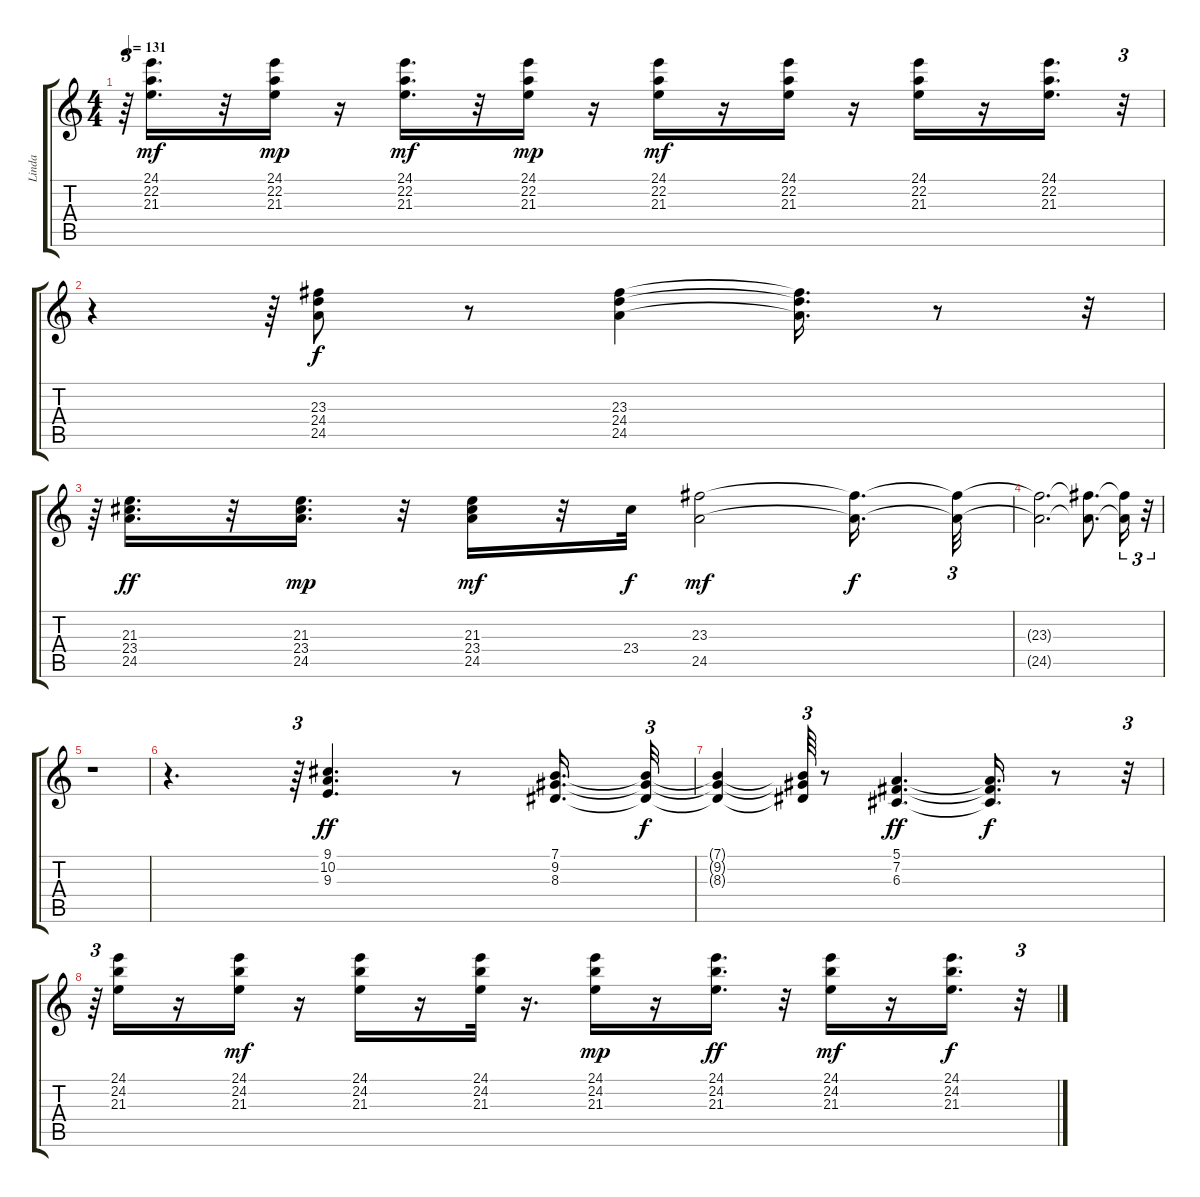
\track ("Linda" "Linda") {instrument acousticgrandpiano}
\staff {score tabs}
\tuning (E4 B3 G3 D3 A2 E2) {hide}
\ts (4 4)
\tempo 131
\clef g2
\ks c
r.64{tu (3 2) dy mf} (24.1 22.2 21.3).16{d} r.32 (24.1 22.2 21.3).16{dy mp} r.16 (24.1 22.2 21.3).16{d dy mf} r.32 (24.1 22.2 21.3).16{dy mp} r.16 (24.1 22.2 21.3).16{dy mf} r.16 (24.1 22.2 21.3).16 r.16 (24.1 22.2 21.3).16 r.16 (24.1 22.2 21.3).16{d} r.32{tu (3 2)} |
r.4 r.64{tu (3 2)} (23.3 24.4 24.5).8{dy f} r.8 (23.3 24.4 24.5).4 (23.3{t} 24.4{t} 24.5{t}).16{d} r.8 r.32{tu (3 2)} |
r.64{tu (3 2)} (21.3 23.4 24.5).16{d dy ff} r.32 (21.3 23.4 24.5).16{d dy mp} r.32 (21.3 23.4 24.5).16{dy mf} r.32 23.4.32{dy f} (23.3 24.5).2{dy mf} (23.3{t} 24.5{t}).16{d dy f} (23.3{t} 24.5{t}).32{tu (3 2)} |
(23.3{t} 24.5{t}).2{d} (23.3{t} 24.5{t}).8{d} (23.3{t} 24.5{t}).16{tu (3 2)} r.32{tu (3 2)} |
r.1 |
r.4{d} r.64{tu (3 2)} (9.1 10.2 9.3).4{d dy ff} r.8 (7.1 9.2 8.3).16{d} (7.1{t} 9.2{t} 8.3{t}).32{tu (3 2) dy f} |
(7.1{t} 9.2{t} 8.3{t}).4 (7.1{t} 9.2{t} 8.3{t}).64{tu (3 2)} r.8 (5.1 7.2 6.3).4{d dy ff} (5.1{t} 7.2{t} 6.3{t}).16{d dy f} r.8 r.32{tu (3 2)} |
r.64{tu (3 2)} (24.1 24.2 21.3).16 r.16 (24.1 24.2 21.3).16{dy mf} r.16 (24.1 24.2 21.3).16 r.16 (24.1 24.2 21.3).32 r.16{d} (24.1 24.2 21.3).16{dy mp} r.16 (24.1 24.2 21.3).16{d dy ff} r.32 (24.1 24.2 21.3).16{dy mf} r.16 (24.1 24.2 21.3).16{d dy f} r.32{tu (3 2)}
